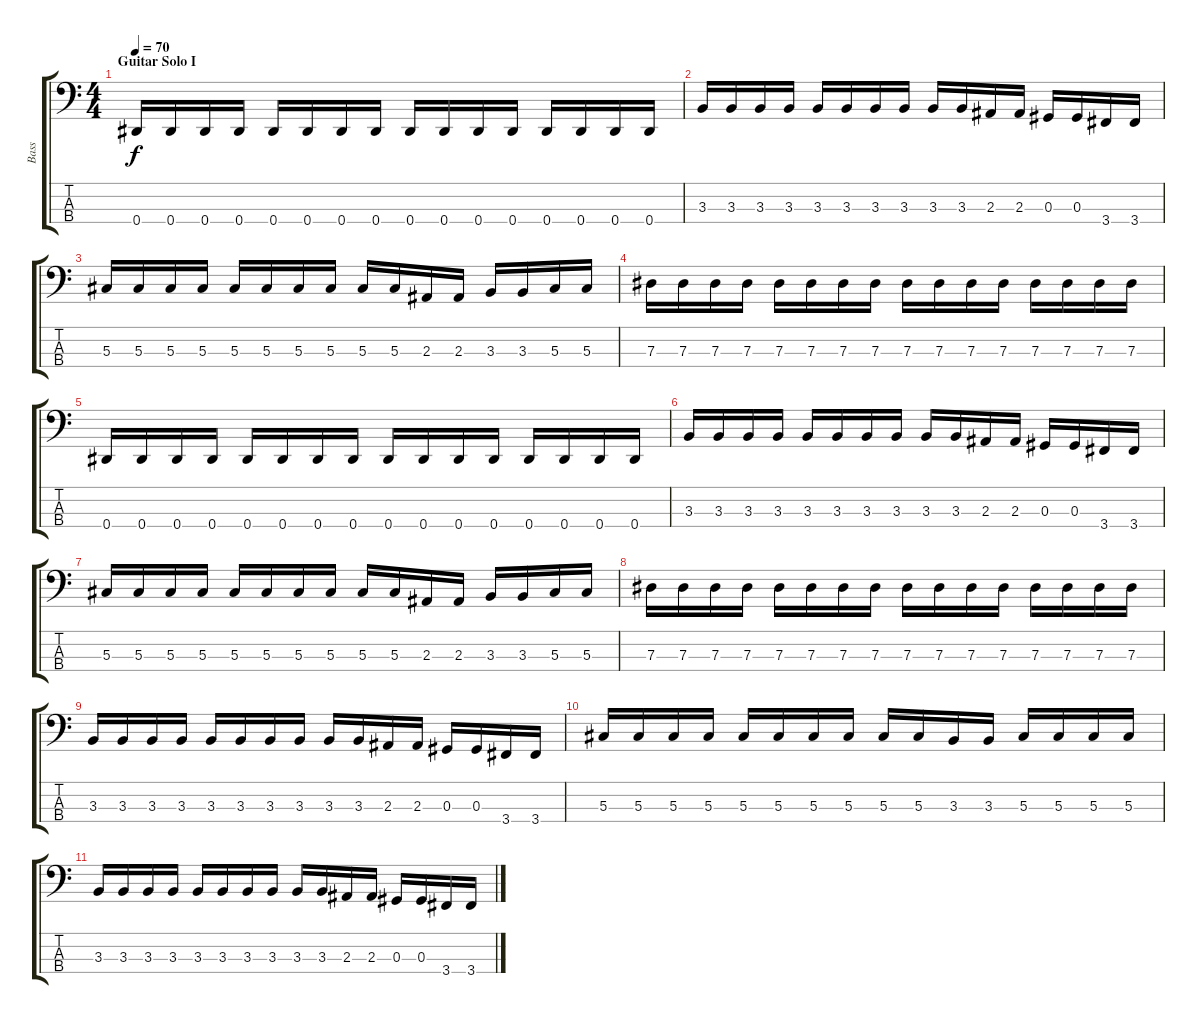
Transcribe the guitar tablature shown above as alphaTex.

\track ("Bass" "Bass") {instrument electricbasspick}
\staff {score tabs}
\tuning (Gb2 Db2 Ab1 Eb1) {hide}
\ts (4 4)
\section ("" "Guitar Solo I")
\tempo 70
\clef f4
\ks c
0.4.16{dy f instrument electricbasspick} 0.4.16 0.4.16 0.4.16 0.4.16 0.4.16 0.4.16 0.4.16 0.4.16 0.4.16 0.4.16 0.4.16 0.4.16 0.4.16 0.4.16 0.4.16 |
3.3.16 3.3.16 3.3.16 3.3.16 3.3.16 3.3.16 3.3.16 3.3.16 3.3.16 3.3.16 2.3.16 2.3.16 0.3.16 0.3.16 3.4.16 3.4.16 |
5.3.16 5.3.16 5.3.16 5.3.16 5.3.16 5.3.16 5.3.16 5.3.16 5.3.16 5.3.16 2.3.16 2.3.16 3.3.16 3.3.16 5.3.16 5.3.16 |
7.3.16 7.3.16 7.3.16 7.3.16 7.3.16 7.3.16 7.3.16 7.3.16 7.3.16 7.3.16 7.3.16 7.3.16 7.3.16 7.3.16 7.3.16 7.3.16 |
0.4.16 0.4.16 0.4.16 0.4.16 0.4.16 0.4.16 0.4.16 0.4.16 0.4.16 0.4.16 0.4.16 0.4.16 0.4.16 0.4.16 0.4.16 0.4.16 |
3.3.16 3.3.16 3.3.16 3.3.16 3.3.16 3.3.16 3.3.16 3.3.16 3.3.16 3.3.16 2.3.16 2.3.16 0.3.16 0.3.16 3.4.16 3.4.16 |
5.3.16 5.3.16 5.3.16 5.3.16 5.3.16 5.3.16 5.3.16 5.3.16 5.3.16 5.3.16 2.3.16 2.3.16 3.3.16 3.3.16 5.3.16 5.3.16 |
7.3.16 7.3.16 7.3.16 7.3.16 7.3.16 7.3.16 7.3.16 7.3.16 7.3.16 7.3.16 7.3.16 7.3.16 7.3.16 7.3.16 7.3.16 7.3.16 |
3.3.16 3.3.16 3.3.16 3.3.16 3.3.16 3.3.16 3.3.16 3.3.16 3.3.16 3.3.16 2.3.16 2.3.16 0.3.16 0.3.16 3.4.16 3.4.16 |
5.3.16 5.3.16 5.3.16 5.3.16 5.3.16 5.3.16 5.3.16 5.3.16 5.3.16 5.3.16 3.3.16 3.3.16 5.3.16 5.3.16 5.3.16 5.3.16 |
3.3.16 3.3.16 3.3.16 3.3.16 3.3.16 3.3.16 3.3.16 3.3.16 3.3.16 3.3.16 2.3.16 2.3.16 0.3.16 0.3.16 3.4.16 3.4.16
